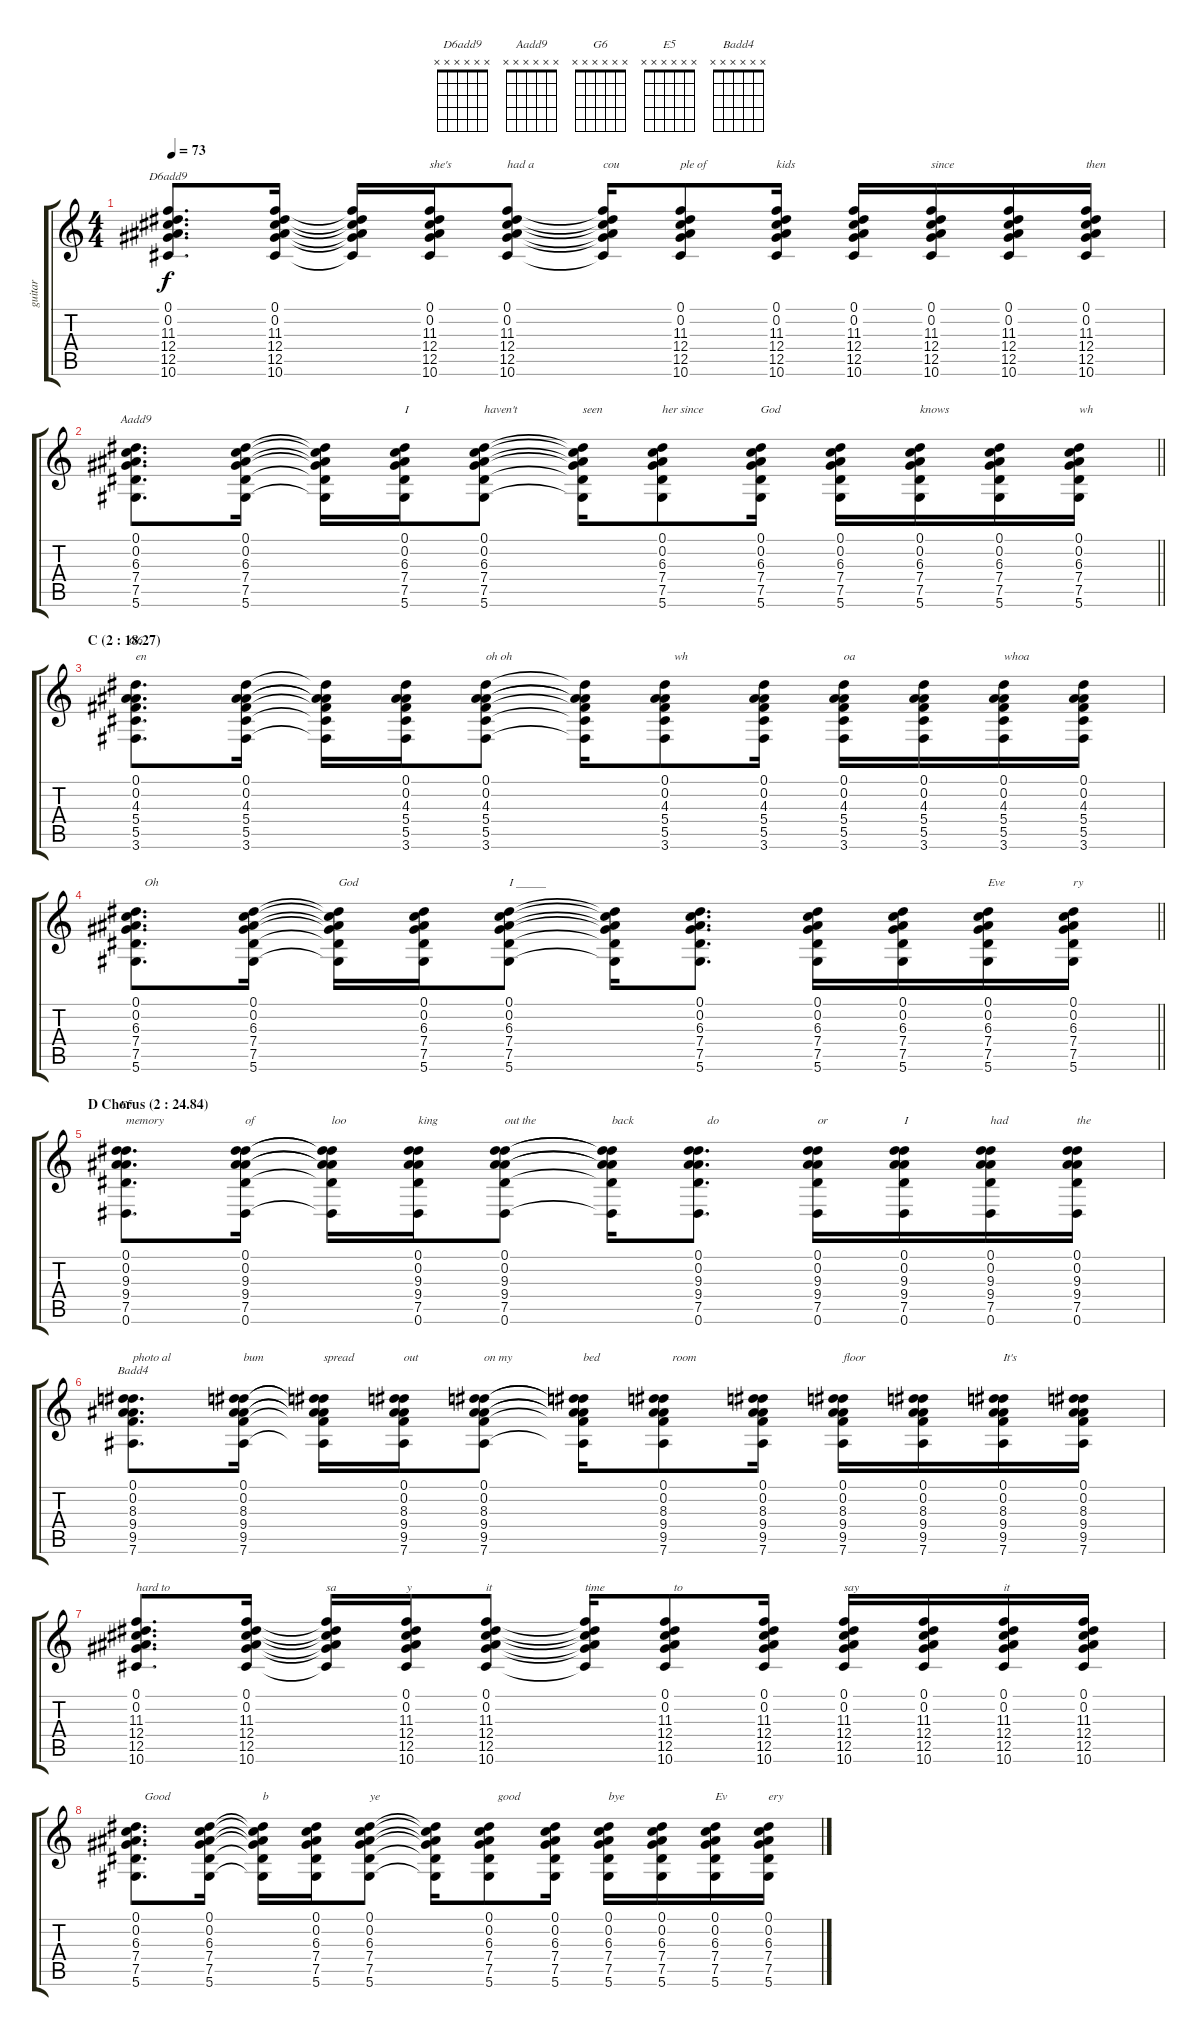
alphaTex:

\track ("guitar" "guitar") {instrument acousticguitarsteel}
\staff {score tabs}
\tuning (Eb4 Bb3 Gb3 Db3 Ab2 Eb2) {hide}
\chord ("D6add9" x x x x x x)
\chord ("Aadd9" x x x x x x)
\chord ("G6" x x x x x x)
\chord ("E5" x x x x x x)
\chord ("Badd4" x x x x x x)
\ts (4 4)
\tempo 73
\clef g2
\ks c
(0.1 0.2 11.3 12.4 12.5 10.6).8{d ch "D6add9" dy f} (0.1 0.2 11.3 12.4 12.5 10.6).16 (0.1{t} 0.2{t} 11.3{t} 12.4{t} 12.5{t} 10.6{t}).16 (0.1 0.2 11.3 12.4 12.5 10.6).16{txt "she's"} (0.1 0.2 11.3 12.4 12.5 10.6).8{txt "had a"} (0.1{t} 0.2{t} 11.3{t} 12.4{t} 12.5{t} 10.6{t}).16{txt "cou"} (0.1 0.2 11.3 12.4 12.5 10.6).8{txt "ple of"} (0.1 0.2 11.3 12.4 12.5 10.6).16{txt "kids"} (0.1 0.2 11.3 12.4 12.5 10.6).16 (0.1 0.2 11.3 12.4 12.5 10.6).16{txt "since"} (0.1 0.2 11.3 12.4 12.5 10.6).16 (0.1 0.2 11.3 12.4 12.5 10.6).16{txt "then"} |
\barLineRight lightlight
(0.1 0.2 6.3 7.4 7.5 5.6).8{d ch "Aadd9" beam Down} (0.1 0.2 6.3 7.4 7.5 5.6).16{beam Down} (0.1{t} 0.2{t} 6.3{t} 7.4{t} 7.5{t} 5.6{t}).16{beam Down} (0.1 0.2 6.3 7.4 7.5 5.6).16{txt "I" beam Down} (0.1 0.2 6.3 7.4 7.5 5.6).8{txt "haven't" beam Down} (0.1{t} 0.2{t} 6.3{t} 7.4{t} 7.5{t} 5.6{t}).16{txt "seen" beam Down} (0.1 0.2 6.3 7.4 7.5 5.6).8{txt "her since" beam Down} (0.1 0.2 6.3 7.4 7.5 5.6).16{txt "God" beam Down} (0.1 0.2 6.3 7.4 7.5 5.6).16{beam Down} (0.1 0.2 6.3 7.4 7.5 5.6).16{txt "knows" beam Down} (0.1 0.2 6.3 7.4 7.5 5.6).16{beam Down} (0.1 0.2 6.3 7.4 7.5 5.6).16{txt "wh" beam Down} |
\section ("" "C (2 : 18.27)")
(0.1 0.2 4.3 5.4 5.5 3.6).8{d ch "G6" txt "en" beam Down} (0.1 0.2 4.3 5.4 5.5 3.6).16{beam Down} (0.1{t} 0.2{t} 4.3{t} 5.4{t} 5.5{t} 3.6{t}).16{beam Down} (0.1 0.2 4.3 5.4 5.5 3.6).16{beam Down} (0.1 0.2 4.3 5.4 5.5 3.6).8{txt "oh oh" beam Down} (0.1{t} 0.2{t} 4.3{t} 5.4{t} 5.5{t} 3.6{t}).16{beam Down} (0.1 0.2 4.3 5.4 5.5 3.6).8{txt "   wh" beam Down} (0.1 0.2 4.3 5.4 5.5 3.6).16{beam Down} (0.1 0.2 4.3 5.4 5.5 3.6).16{txt "oa" beam Down} (0.1 0.2 4.3 5.4 5.5 3.6).16{beam Down} (0.1 0.2 4.3 5.4 5.5 3.6).16{txt "whoa" beam Down} (0.1 0.2 4.3 5.4 5.5 3.6).16{beam Down} |
\barLineRight lightlight
(0.1 0.2 6.3 7.4 7.5 5.6).8{d txt "   Oh" beam Down} (0.1 0.2 6.3 7.4 7.5 5.6).16{beam Down} (0.1{t} 0.2{t} 6.3{t} 7.4{t} 7.5{t} 5.6{t}).16{txt "God" beam Down} (0.1 0.2 6.3 7.4 7.5 5.6).16{beam Down} (0.1 0.2 6.3 7.4 7.5 5.6).8{txt "I _____" beam Down} (0.1{t} 0.2{t} 6.3{t} 7.4{t} 7.5{t} 5.6{t}).16{beam Down} (0.1 0.2 6.3 7.4 7.5 5.6).8{d beam Down} (0.1 0.2 6.3 7.4 7.5 5.6).16{beam Down} (0.1 0.2 6.3 7.4 7.5 5.6).16{beam Down} (0.1 0.2 6.3 7.4 7.5 5.6).16{txt "Eve" beam Down} (0.1 0.2 6.3 7.4 7.5 5.6).16{txt "ry" beam Down} |
\section ("" "D Chorus (2 : 24.84)")
(0.1 0.2 9.3 9.4 7.5 0.6).8{d ch "E5" txt "memory" beam Down} (0.1 0.2 9.3 9.4 7.5 0.6).16{txt "of" beam Down} (0.1{t} 0.2{t} 9.3{t} 9.4{t} 7.5{t} 0.6{t}).16{txt "loo" beam Down} (0.1 0.2 9.3 9.4 7.5 0.6).16{txt "king" beam Down} (0.1 0.2 9.3 9.4 7.5 0.6).8{txt "out the" beam Down} (0.1{t} 0.2{t} 9.3{t} 9.4{t} 7.5{t} 0.6{t}).16{txt "back" beam Down} (0.1 0.2 9.3 9.4 7.5 0.6).8{d txt "   do" beam Down} (0.1 0.2 9.3 9.4 7.5 0.6).16{txt "or" beam Down} (0.1 0.2 9.3 9.4 7.5 0.6).16{txt "I" beam Down} (0.1 0.2 9.3 9.4 7.5 0.6).16{txt "had" beam Down} (0.1 0.2 9.3 9.4 7.5 0.6).16{txt "the" beam Down} |
(0.1 0.2 8.3 9.4 9.5 7.6).8{d ch "Badd4" txt "photo al" beam Down} (0.1 0.2 8.3 9.4 9.5 7.6).16{txt "bum" beam Down} (0.1{t} 0.2{t} 8.3{t} 9.4{t} 9.5{t} 7.6{t}).16{txt "spread" beam Down} (0.1 0.2 8.3 9.4 9.5 7.6).16{txt "out" beam Down} (0.1 0.2 8.3 9.4 9.5 7.6).8{txt "on my" beam Down} (0.1{t} 0.2{t} 8.3{t} 9.4{t} 9.5{t} 7.6{t}).16{txt "bed" beam Down} (0.1 0.2 8.3 9.4 9.5 7.6).8{txt "   room" beam Down} (0.1 0.2 8.3 9.4 9.5 7.6).16{beam Down} (0.1 0.2 8.3 9.4 9.5 7.6).16{txt "floor" beam Down} (0.1 0.2 8.3 9.4 9.5 7.6).16{beam Down} (0.1 0.2 8.3 9.4 9.5 7.6).16{txt "It's" beam Down} (0.1 0.2 8.3 9.4 9.5 7.6).16{beam Down} |
(0.1 0.2 11.3 12.4 12.5 10.6).8{d txt "hard to"} (0.1 0.2 11.3 12.4 12.5 10.6).16 (0.1{t} 0.2{t} 11.3{t} 12.4{t} 12.5{t} 10.6{t}).16{txt "sa"} (0.1 0.2 11.3 12.4 12.5 10.6).16{txt "y"} (0.1 0.2 11.3 12.4 12.5 10.6).8{txt "it"} (0.1{t} 0.2{t} 11.3{t} 12.4{t} 12.5{t} 10.6{t}).16{txt "time"} (0.1 0.2 11.3 12.4 12.5 10.6).8{txt "   to"} (0.1 0.2 11.3 12.4 12.5 10.6).16 (0.1 0.2 11.3 12.4 12.5 10.6).16{txt "say"} (0.1 0.2 11.3 12.4 12.5 10.6).16 (0.1 0.2 11.3 12.4 12.5 10.6).16{txt "it"} (0.1 0.2 11.3 12.4 12.5 10.6).16 |
(0.1 0.2 6.3 7.4 7.5 5.6).8{d txt "   Good" beam Down} (0.1 0.2 6.3 7.4 7.5 5.6).16{beam Down} (0.1{t} 0.2{t} 6.3{t} 7.4{t} 7.5{t} 5.6{t}).16{txt "b" beam Down} (0.1 0.2 6.3 7.4 7.5 5.6).16{beam Down} (0.1 0.2 6.3 7.4 7.5 5.6).8{txt "ye" beam Down} (0.1{t} 0.2{t} 6.3{t} 7.4{t} 7.5{t} 5.6{t}).16{beam Down} (0.1 0.2 6.3 7.4 7.5 5.6).8{txt "   good" beam Down} (0.1 0.2 6.3 7.4 7.5 5.6).16{beam Down} (0.1 0.2 6.3 7.4 7.5 5.6).16{txt "bye" beam Down} (0.1 0.2 6.3 7.4 7.5 5.6).16{beam Down} (0.1 0.2 6.3 7.4 7.5 5.6).16{txt "Ev" beam Down} (0.1 0.2 6.3 7.4 7.5 5.6).16{txt "ery" beam Down}
